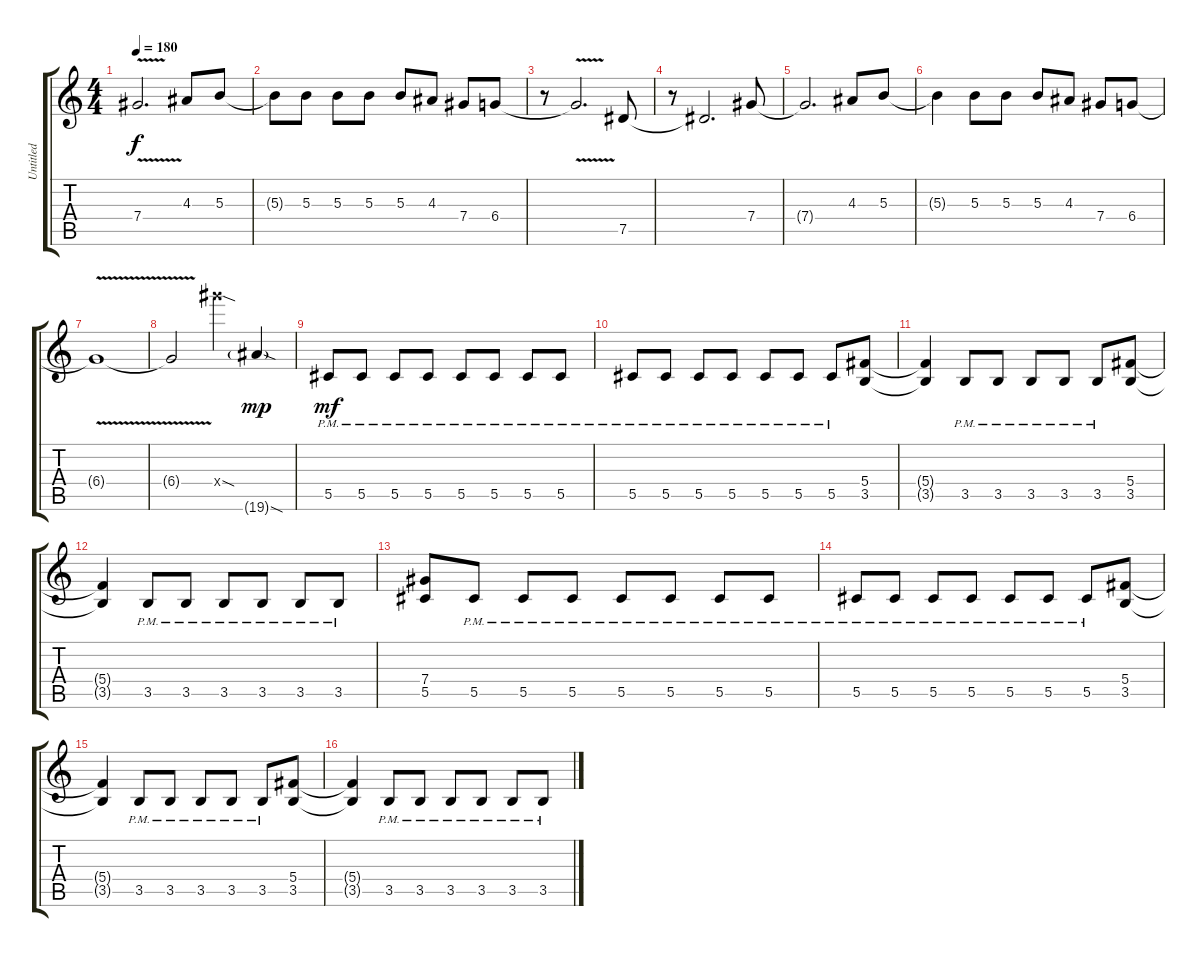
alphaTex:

\track ("Untitled" "Untitled") {instrument distortionguitar}
\staff {score tabs}
\tuning (Eb4 Bb3 Gb3 Db3 Ab2 Eb2) {hide}
\ts (4 4)
\tempo 180
\clef g2
\ks c
7.4{v t}.2{d dy f} 4.3.8 5.3.8 |
5.3{t}.8 5.3.8 5.3.8 5.3.8 5.3.8 4.3.8 7.4.8 6.4.8 |
r.8 6.4{v t}.2{d} 7.5.8 |
r.8 7.5{t}.2{d} 7.4.8 |
7.4{t}.2{d} 4.3.8 5.3.8 |
5.3{t}.4 5.3.8 5.3.8 5.3.8 4.3.8 7.4.8 6.4.8 |
6.4{v t}.1 |
6.4{v t}.2 31.4{sod x}.4 19.6{sod g}.4{dy mp} |
5.5{pm}.8{dy mf} 5.5{pm}.8 5.5{pm}.8 5.5{pm}.8 5.5{pm}.8 5.5{pm}.8 5.5{pm}.8 5.5{pm}.8 |
5.5{pm}.8 5.5{pm}.8 5.5{pm}.8 5.5{pm}.8 5.5{pm}.8 5.5{pm}.8 5.5{pm}.8 (5.4 3.5).8 |
(5.4{t} 3.5{t}).4 3.5{pm}.8 3.5{pm}.8 3.5{pm}.8 3.5{pm}.8 3.5{pm}.8 (5.4 3.5).8 |
(5.4{t} 3.5{t}).4 3.5{pm}.8 3.5{pm}.8 3.5{pm}.8 3.5{pm}.8 3.5{pm}.8 3.5{pm}.8 |
(7.4 5.5).8 5.5{pm}.8 5.5{pm}.8 5.5{pm}.8 5.5{pm}.8 5.5{pm}.8 5.5{pm}.8 5.5{pm}.8 |
5.5{pm}.8 5.5{pm}.8 5.5{pm}.8 5.5{pm}.8 5.5{pm}.8 5.5{pm}.8 5.5{pm}.8 (5.4 3.5).8 |
(5.4{t} 3.5{t}).4 3.5{pm}.8 3.5{pm}.8 3.5{pm}.8 3.5{pm}.8 3.5{pm}.8 (5.4 3.5).8 |
(5.4{t} 3.5{t}).4 3.5{pm}.8 3.5{pm}.8 3.5{pm}.8 3.5{pm}.8 3.5{pm}.8 3.5{pm}.8
